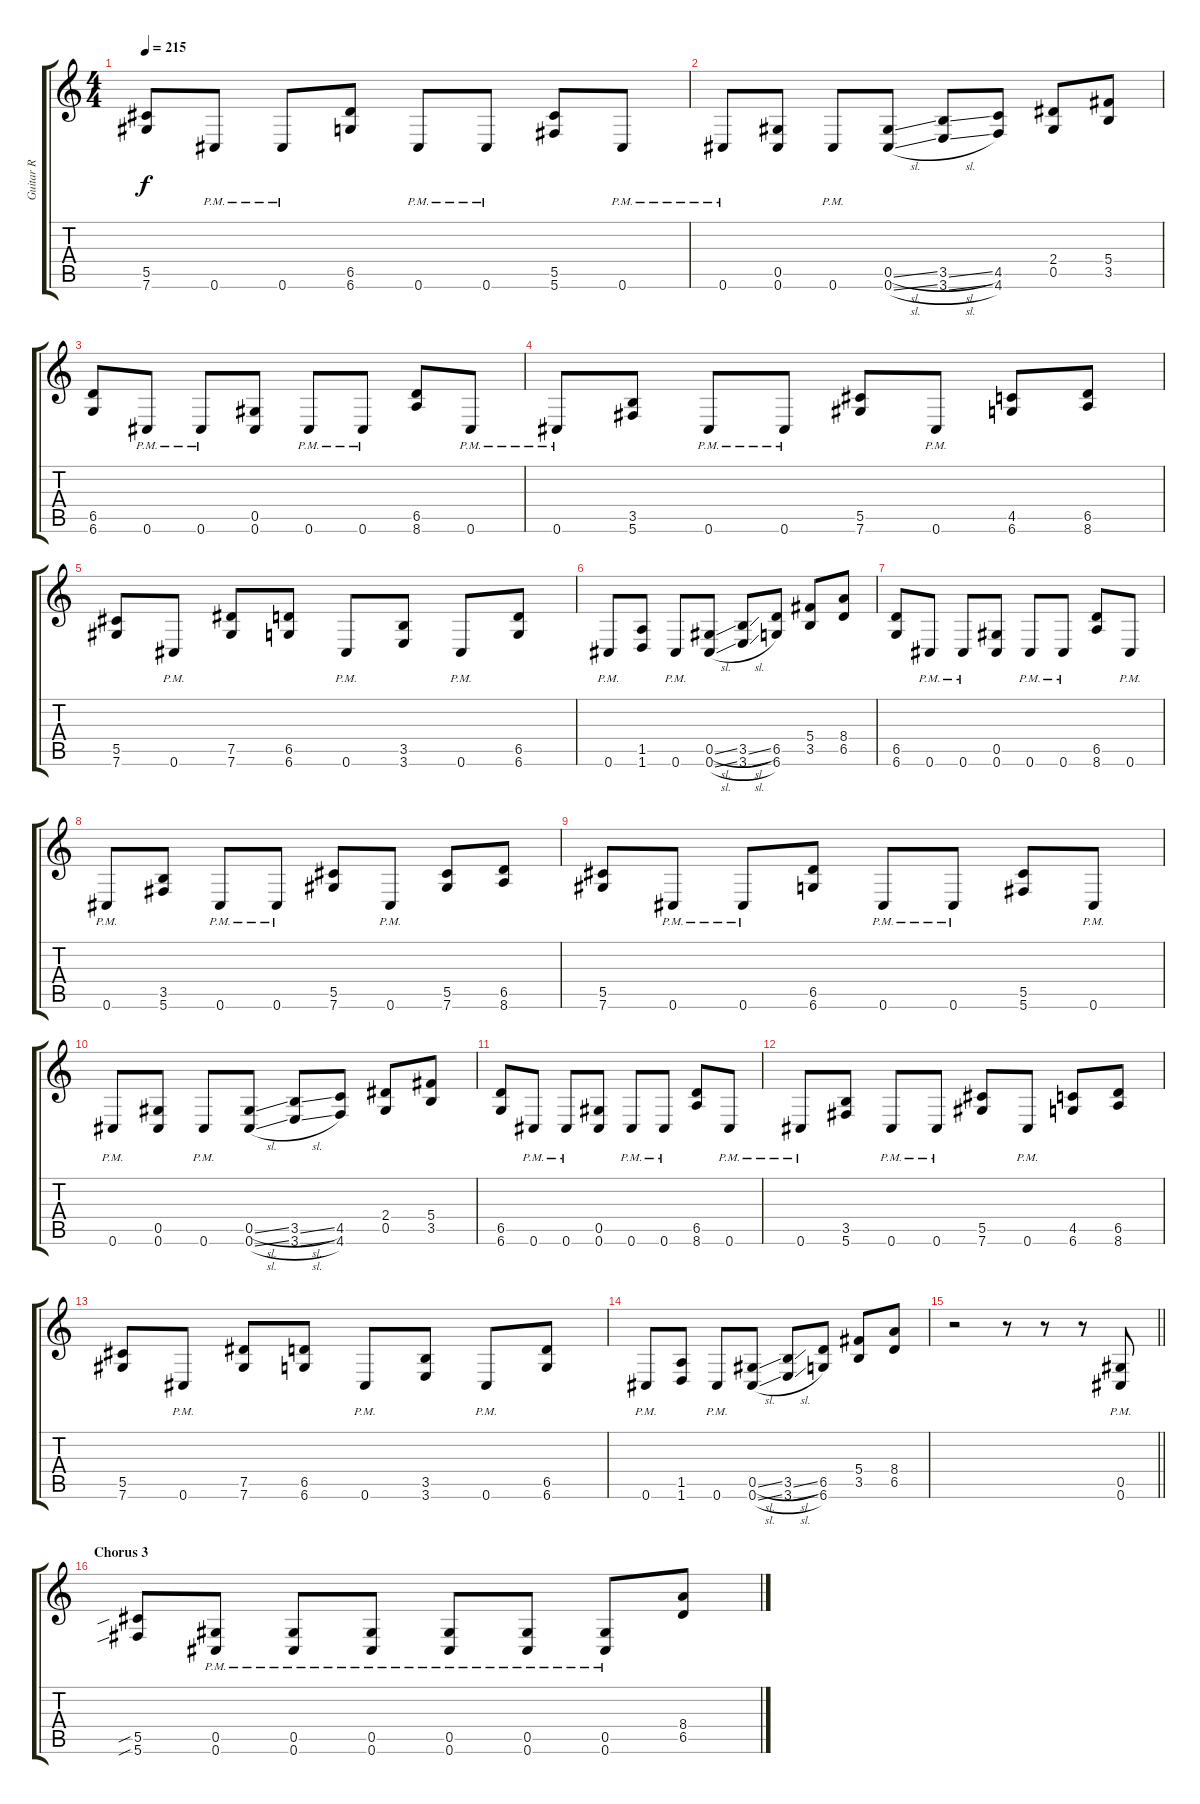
\track ("Guitar R" "Guitar R") {instrument overdrivenguitar}
\staff {score tabs}
\tuning (Eb4 Bb3 Gb3 Db3 Ab2 Db2) {hide}
\ts (4 4)
\tempo 215
\clef g2
\ks c
(5.5 7.6).8{dy f} 0.6{pm}.8 0.6{pm}.8 (6.5 6.6).8 0.6{pm}.8 0.6{pm}.8 (5.5 5.6).8 0.6{pm}.8 |
0.6{pm}.8 (0.5 0.6).8 0.6{pm}.8 (0.5{sl} 0.6{sl}).8 (3.5{sl} 3.6{sl}).8 (4.5 4.6).8 (2.4 0.5).8 (5.4 3.5).8 |
(6.5 6.6).8 0.6{pm}.8 0.6{pm}.8 (0.5 0.6).8 0.6{pm}.8 0.6{pm}.8 (6.5 8.6).8 0.6{pm}.8 |
0.6{pm}.8 (3.5 5.6).8 0.6{pm}.8 0.6{pm}.8 (5.5 7.6).8 0.6{pm}.8 (4.5 6.6).8 (6.5 8.6).8 |
(5.5 7.6).8 0.6{pm}.8 (7.5 7.6).8 (6.5 6.6).8 0.6{pm}.8 (3.5 3.6).8 0.6{pm}.8 (6.5 6.6).8 |
0.6{pm}.8 (1.5 1.6).8 0.6{pm}.8 (0.5{sl} 0.6{sl}).8 (3.5{sl} 3.6{sl}).8 (6.5 6.6).8 (5.4 3.5).8 (8.4 6.5).8 |
(6.5 6.6).8 0.6{pm}.8 0.6{pm}.8 (0.5 0.6).8 0.6{pm}.8 0.6{pm}.8 (6.5 8.6).8 0.6{pm}.8 |
0.6{pm}.8 (3.5 5.6).8 0.6{pm}.8 0.6{pm}.8 (5.5 7.6).8 0.6{pm}.8 (5.5 7.6).8 (6.5 8.6).8 |
(5.5 7.6).8 0.6{pm}.8 0.6{pm}.8 (6.5 6.6).8 0.6{pm}.8 0.6{pm}.8 (5.5 5.6).8 0.6{pm}.8 |
0.6{pm}.8 (0.5 0.6).8 0.6{pm}.8 (0.5{sl} 0.6{sl}).8 (3.5{sl} 3.6{sl}).8 (4.5 4.6).8 (2.4 0.5).8 (5.4 3.5).8 |
(6.5 6.6).8 0.6{pm}.8 0.6{pm}.8 (0.5 0.6).8 0.6{pm}.8 0.6{pm}.8 (6.5 8.6).8 0.6{pm}.8 |
0.6{pm}.8 (3.5 5.6).8 0.6{pm}.8 0.6{pm}.8 (5.5 7.6).8 0.6{pm}.8 (4.5 6.6).8 (6.5 8.6).8 |
(5.5 7.6).8 0.6{pm}.8 (7.5 7.6).8 (6.5 6.6).8 0.6{pm}.8 (3.5 3.6).8 0.6{pm}.8 (6.5 6.6).8 |
0.6{pm}.8 (1.5 1.6).8 0.6{pm}.8 (0.5{sl} 0.6{sl}).8 (3.5{sl} 3.6{sl}).8 (6.5 6.6).8 (5.4 3.5).8 (8.4 6.5).8 |
\barLineRight lightlight
r.2 r.8 r.8 r.8 (0.5{pm} 0.6{pm}).8 |
\section ("" "Chorus 3")
(5.5{sib} 5.6{sib}).8 (0.5{pm} 0.6{pm}).8 (0.5{pm} 0.6{pm}).8 (0.5{pm} 0.6{pm}).8 (0.5{pm} 0.6{pm}).8 (0.5{pm} 0.6{pm}).8 (0.5{pm} 0.6{pm}).8 (8.4 6.5).8
